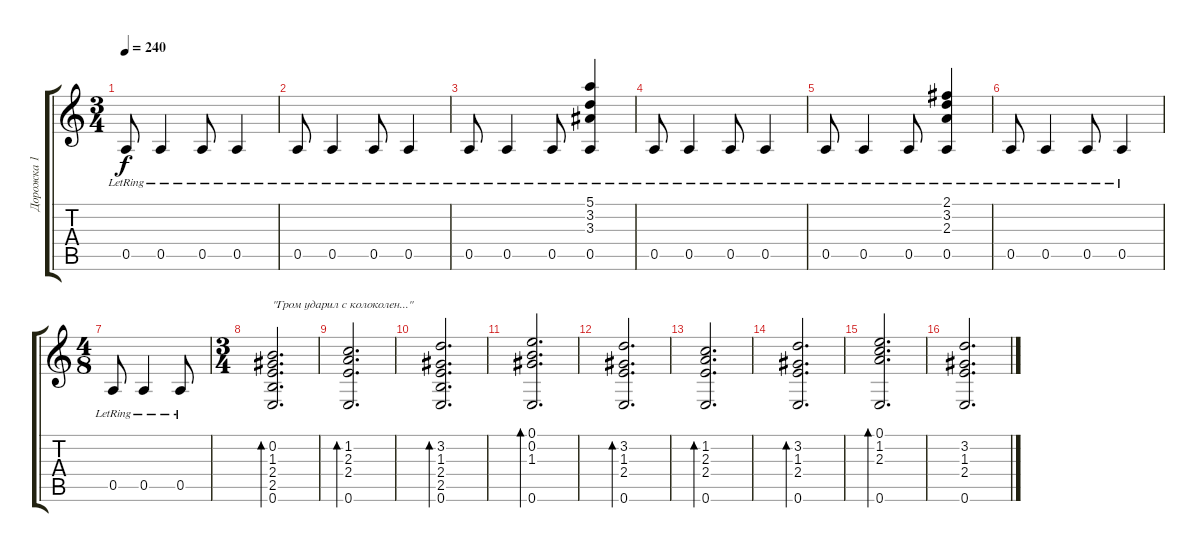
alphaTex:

\track ("Дорожка 1" "Дорожка 1") {instrument acousticguitarnylon}
\staff {score tabs}
\tuning (E4 B3 G3 D3 A2 E2) {hide}
\ts (3 4)
\tempo 240
\clef g2
\ks c
0.5{lr}.8{dy f} 0.5{lr}.4 0.5{lr}.8 0.5{lr}.4 |
0.5{lr}.8 0.5{lr}.4 0.5{lr}.8 0.5{lr}.4 |
0.5{lr}.8 0.5{lr}.4 0.5{lr}.8 (5.1{lr} 3.2{lr} 3.3{lr} 0.5{lr}).4 |
0.5{lr}.8 0.5{lr}.4 0.5{lr}.8 0.5{lr}.4 |
0.5{lr}.8 0.5{lr}.4 0.5{lr}.8 (2.1{lr} 3.2{lr} 2.3{lr} 0.5{lr}).4 |
0.5{lr}.8 0.5{lr}.4 0.5{lr}.8 0.5{lr}.4 |
\ts (4 8)
0.5{lr}.8 0.5{lr}.4 0.5{lr}.8 |
\ts (3 4)
(0.2 1.3 2.4 2.5 0.6).2{d bd 60 txt "\"Гром ударил с колоколен...\""} |
(1.2 2.3 2.4 0.6).2{d bd 60} |
(3.2 1.3 2.4 2.5 0.6).2{d bd 60} |
(0.1 0.2 1.3 0.6).2{d bd 60} |
(3.2 1.3 2.4 0.6).2{d bd 60} |
(1.2 2.3 2.4 0.6).2{d bd 60} |
(3.2 1.3 2.4 0.6).2{d bd 60} |
(0.1 1.2 2.3 0.6).2{d bd 60} |
(3.2 1.3 2.4 0.6).2{d}
